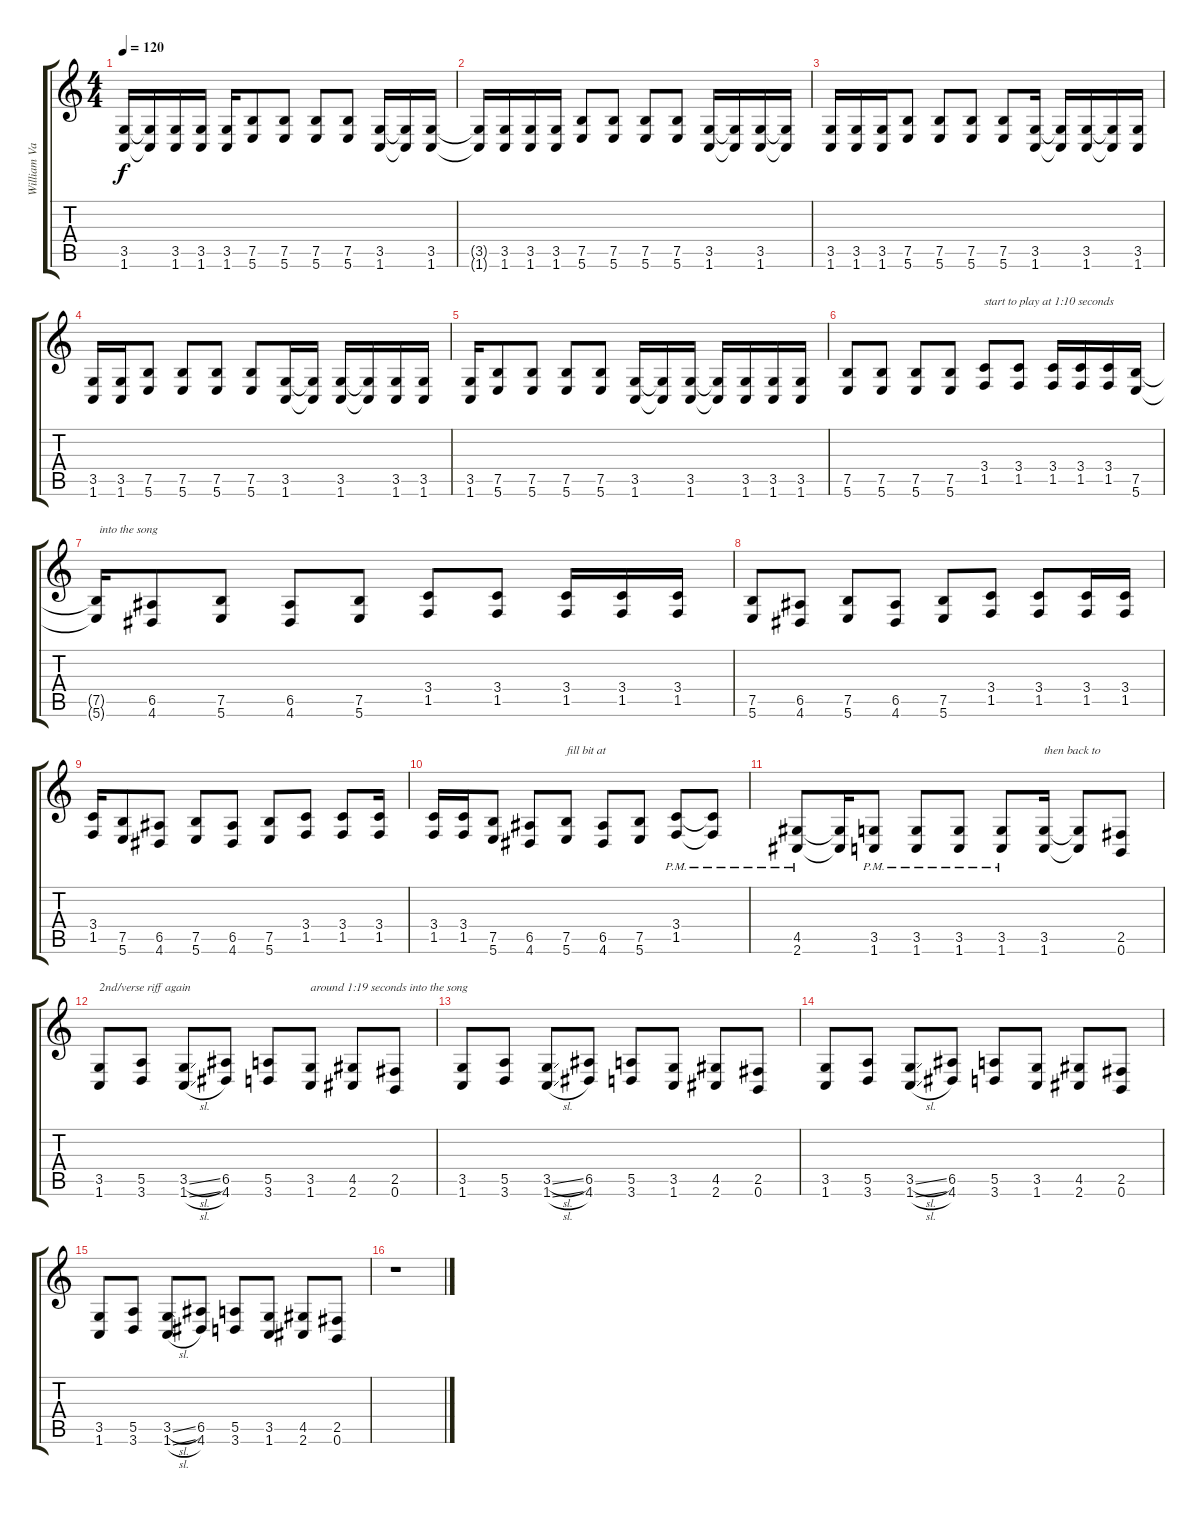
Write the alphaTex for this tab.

\track ("William Van De Ven" "William Va") {instrument distortionguitar}
\staff {score tabs}
\tuning (B3 Gb3 D3 A2 E2 B1) {hide}
\ts (4 4)
\tempo 120
\clef g2
\ks c
(3.5 1.6).16{dy f} (3.5{t} 1.6{t}).16 (3.5 1.6).16 (3.5 1.6).16 (3.5 1.6).16 (7.5 5.6).8 (7.5 5.6).8 (7.5 5.6).8 (7.5 5.6).8 (3.5 1.6).16 (3.5{t} 1.6{t}).16 (3.5 1.6).16 |
(3.5{t} 1.6{t}).16 (3.5 1.6).16 (3.5 1.6).16 (3.5 1.6).16 (7.5 5.6).8 (7.5 5.6).8 (7.5 5.6).8 (7.5 5.6).8 (3.5 1.6).16 (3.5{t} 1.6{t}).16 (3.5 1.6).16 (3.5{t} 1.6{t}).16 |
(3.5 1.6).16 (3.5 1.6).16 (3.5 1.6).16 (7.5 5.6).8 (7.5 5.6).8 (7.5 5.6).8 (7.5 5.6).8 (3.5 1.6).16 (3.5{t} 1.6{t}).16 (3.5 1.6).16 (3.5{t} 1.6{t}).16 (3.5 1.6).16 |
(3.5 1.6).16 (3.5 1.6).16 (7.5 5.6).8 (7.5 5.6).8 (7.5 5.6).8 (7.5 5.6).8 (3.5 1.6).16 (3.5{t} 1.6{t}).16 (3.5 1.6).16 (3.5{t} 1.6{t}).16 (3.5 1.6).16 (3.5 1.6).16 |
(3.5 1.6).16 (7.5 5.6).8 (7.5 5.6).8 (7.5 5.6).8 (7.5 5.6).8 (3.5 1.6).16 (3.5{t} 1.6{t}).16 (3.5 1.6).16 (3.5{t} 1.6{t}).16 (3.5 1.6).16 (3.5 1.6).16 (3.5 1.6).16 |
(7.5 5.6).8 (7.5 5.6).8 (7.5 5.6).8 (7.5 5.6).8 (3.4 1.5).8{txt "start to play at 1:10 seconds"} (3.4 1.5).8 (3.4 1.5).16 (3.4 1.5).16 (3.4 1.5).16 (7.5 5.6).16 |
(7.5{t} 5.6{t}).16{txt " into the song"} (6.5 4.6).8 (7.5 5.6).8 (6.5 4.6).8 (7.5 5.6).8 (3.4 1.5).8 (3.4 1.5).8 (3.4 1.5).16 (3.4 1.5).16 (3.4 1.5).16 |
(7.5 5.6).8 (6.5 4.6).8 (7.5 5.6).8 (6.5 4.6).8 (7.5 5.6).8 (3.4 1.5).8 (3.4 1.5).8 (3.4 1.5).16 (3.4 1.5).16 |
(3.4 1.5).16 (7.5 5.6).8 (6.5 4.6).8 (7.5 5.6).8 (6.5 4.6).8 (7.5 5.6).8 (3.4 1.5).8 (3.4 1.5).8 (3.4 1.5).16 |
(3.4 1.5).16 (3.4 1.5).16 (7.5 5.6).8 (6.5 4.6).8 (7.5 5.6).8{txt "fill bit at"} (6.5 4.6).8 (7.5 5.6).8 (3.4{pm} 1.5{pm}).8 (3.4{pm t} 1.5{pm t}).8 |
(4.5{pm} 2.6{pm}).8 (4.5{t} 2.6{t}).16 (3.5{pm} 1.6{pm}).8 (3.5{pm} 1.6{pm}).8 (3.5{pm} 1.6{pm}).8 (3.5{pm} 1.6{pm}).8 (3.5 1.6).16{txt "then back to "} (3.5{t} 1.6{t}).8 (2.5 0.6).8 |
(3.5 1.6).8{txt "2nd/verse riff again"} (5.5 3.6).8 (3.5{sl} 1.6{sl}).8 (6.5 4.6).8 (5.5 3.6).8 (3.5 1.6).8{txt "around 1:19 seconds into the song"} (4.5 2.6).8 (2.5 0.6).8 |
(3.5 1.6).8 (5.5 3.6).8 (3.5{sl} 1.6{sl}).8 (6.5 4.6).8 (5.5 3.6).8 (3.5 1.6).8 (4.5 2.6).8 (2.5 0.6).8 |
(3.5 1.6).8 (5.5 3.6).8 (3.5{sl} 1.6{sl}).8 (6.5 4.6).8 (5.5 3.6).8 (3.5 1.6).8 (4.5 2.6).8 (2.5 0.6).8 |
(3.5 1.6).8 (5.5 3.6).8 (3.5{sl} 1.6{sl}).8 (6.5 4.6).8 (5.5 3.6).8 (3.5 1.6).8 (4.5 2.6).8 (2.5 0.6).8 |
r.1
